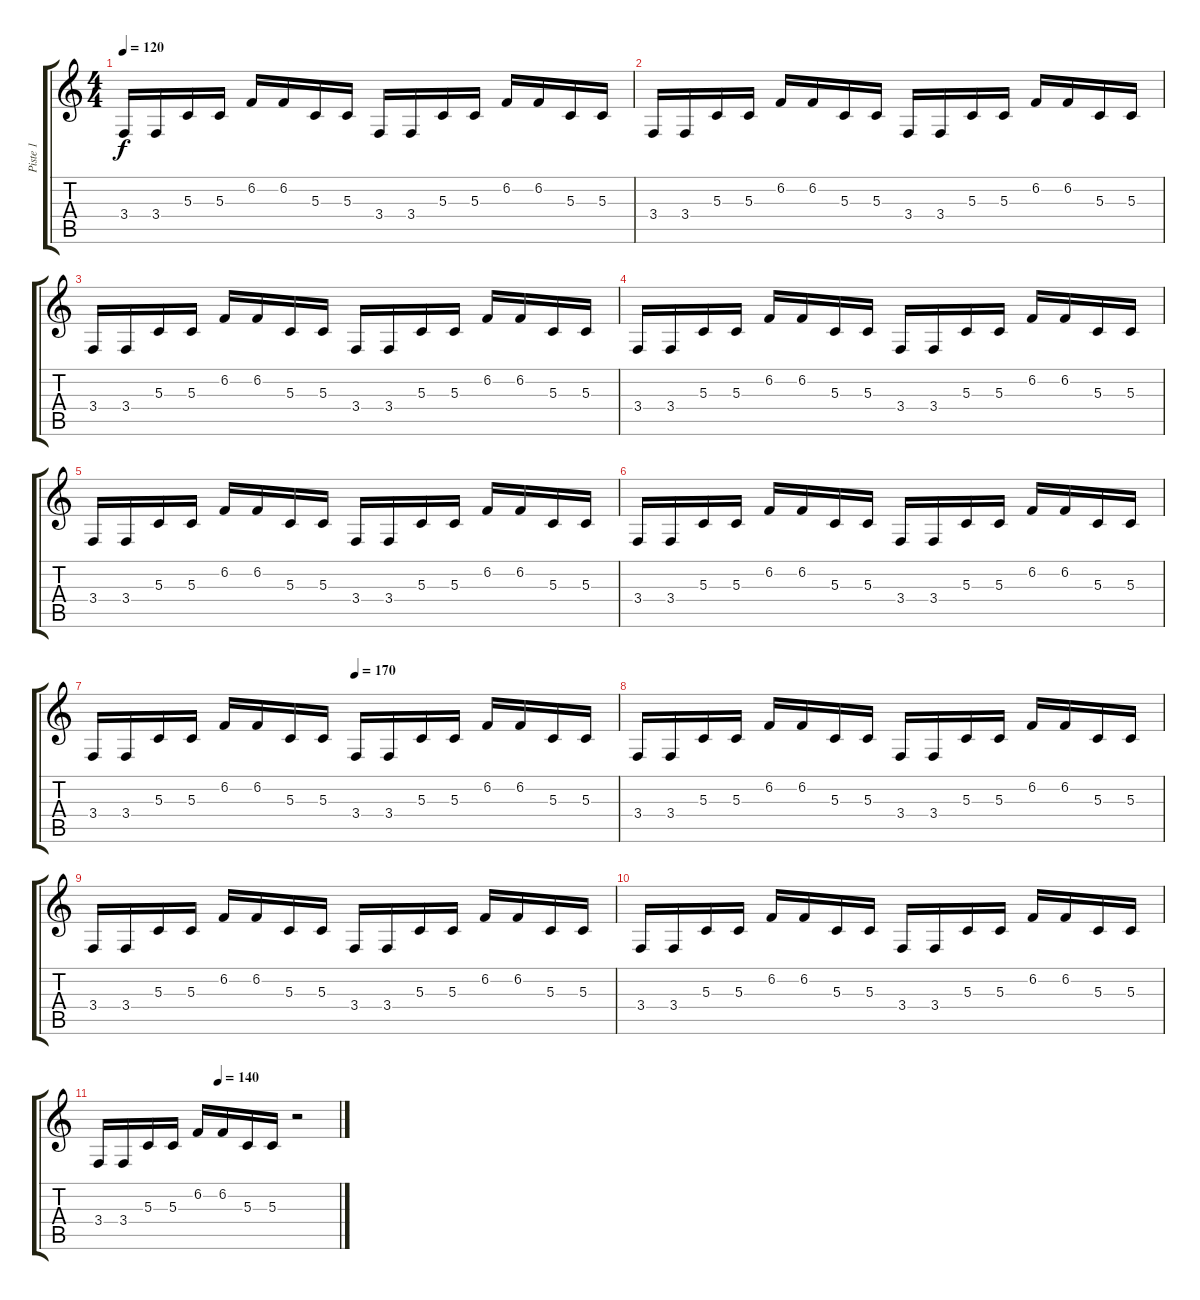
\track ("Piste 1" "Piste 1") {instrument lead8bassandlead}
\staff {score tabs}
\tuning (E4 B3 G3 D3 A2 E2) {hide}
\ts (4 4)
\tempo 120
\clef g2
\ks c
3.4.16{dy f} 3.4.16 5.3.16 5.3.16 6.2.16 6.2.16 5.3.16 5.3.16 3.4.16 3.4.16 5.3.16 5.3.16 6.2.16 6.2.16 5.3.16 5.3.16 |
3.4.16 3.4.16 5.3.16 5.3.16 6.2.16 6.2.16 5.3.16 5.3.16 3.4.16 3.4.16 5.3.16 5.3.16 6.2.16 6.2.16 5.3.16 5.3.16 |
3.4.16 3.4.16 5.3.16 5.3.16 6.2.16 6.2.16 5.3.16 5.3.16 3.4.16 3.4.16 5.3.16 5.3.16 6.2.16 6.2.16 5.3.16 5.3.16 |
3.4.16 3.4.16 5.3.16 5.3.16 6.2.16 6.2.16 5.3.16 5.3.16 3.4.16 3.4.16 5.3.16 5.3.16 6.2.16 6.2.16 5.3.16 5.3.16 |
3.4.16 3.4.16 5.3.16 5.3.16 6.2.16 6.2.16 5.3.16 5.3.16 3.4.16 3.4.16 5.3.16 5.3.16 6.2.16 6.2.16 5.3.16 5.3.16 |
3.4.16 3.4.16 5.3.16 5.3.16 6.2.16 6.2.16 5.3.16 5.3.16 3.4.16 3.4.16 5.3.16 5.3.16 6.2.16 6.2.16 5.3.16 5.3.16 |
\tempo (170 0.5)
3.4.16 3.4.16 5.3.16 5.3.16 6.2.16 6.2.16 5.3.16 5.3.16 3.4.16 3.4.16 5.3.16 5.3.16 6.2.16 6.2.16 5.3.16 5.3.16 |
3.4.16 3.4.16 5.3.16 5.3.16 6.2.16 6.2.16 5.3.16 5.3.16 3.4.16 3.4.16 5.3.16 5.3.16 6.2.16 6.2.16 5.3.16 5.3.16 |
3.4.16 3.4.16 5.3.16 5.3.16 6.2.16 6.2.16 5.3.16 5.3.16 3.4.16 3.4.16 5.3.16 5.3.16 6.2.16 6.2.16 5.3.16 5.3.16 |
3.4.16 3.4.16 5.3.16 5.3.16 6.2.16 6.2.16 5.3.16 5.3.16 3.4.16 3.4.16 5.3.16 5.3.16 6.2.16 6.2.16 5.3.16 5.3.16 |
\tempo (140 0.5)
3.4.16 3.4.16 5.3.16 5.3.16 6.2.16 6.2.16 5.3.16 5.3.16 r.2
